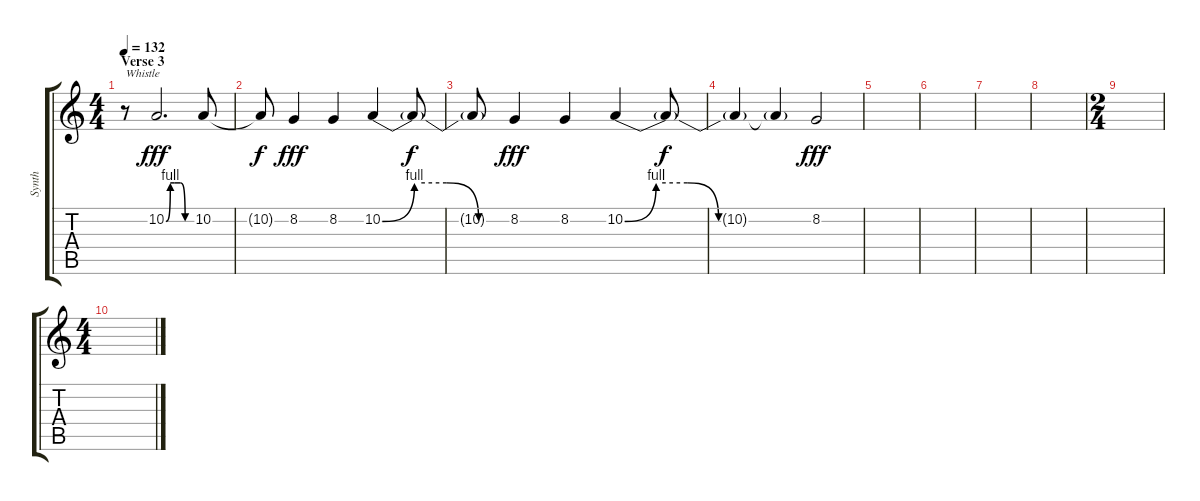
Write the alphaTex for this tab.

\track ("Synth" "Synth") {instrument pad1newage}
\staff {score tabs}
\tuning (E4 B3 G3 D3 A2 E2) {hide}
\ts (4 4)
\section ("" "Verse 3")
\tempo 132
\clef g2
\ks c
r.8{txt "Whistle" dy ff volume 6 instrument whistle} 10.2{be (custom 0 0 10 4 20 4 34 4 45 0 60 0)}.2{d dy fff} 10.2.8 |
10.2{t}.8{dy f} 8.2.4{dy fff} 8.2.4 10.2{be (custom 0 0 15 4 30 4 45 0 60 0)}.4 10.2{t}.8{dy f} |
10.2{t}.8 8.2.4{dy fff} 8.2.4 10.2{be (custom 0 0 10 4 20 4 30 0 60 0)}.4 10.2{t}.8{dy f} |
10.2{t}.4 10.2{t}.4 8.2.2{dy fff} |
|
|
|
|
\ts (2 4)
|
\ts (4 4)
